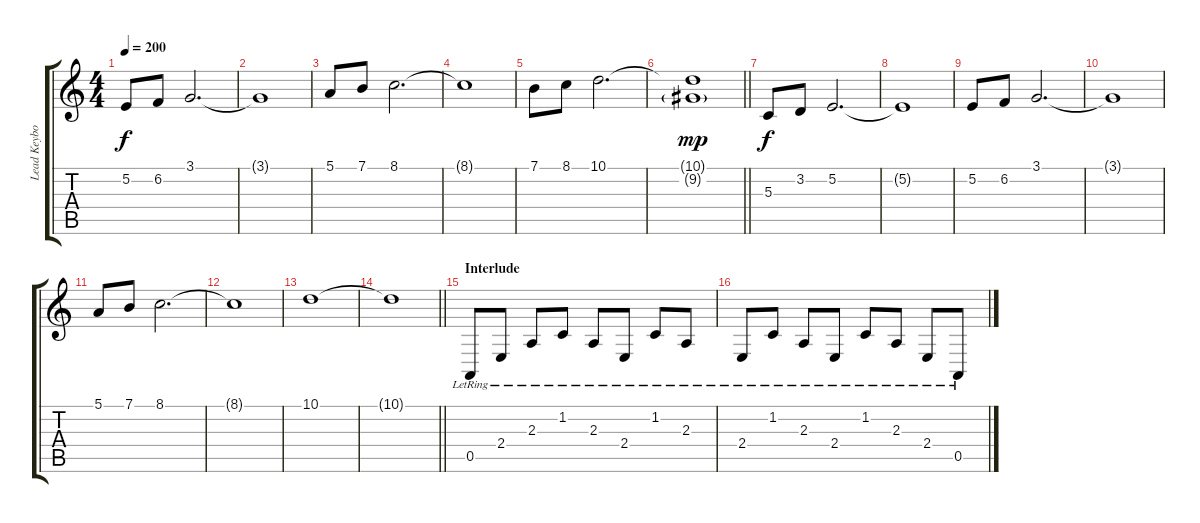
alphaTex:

\track ("Lead Keyboard 1: Juha Mäenpää" "Lead Keybo") {instrument synthbrass1}
\staff {score tabs}
\tuning (E4 B3 G3 D3 A2 E2) {hide}
\ts (4 4)
\tempo 200
\clef g2
\ks aminor
5.2.8{dy f} 6.2.8 3.1.2{d} |
3.1{t}.1 |
5.1.8 7.1.8 8.1.2{d} |
8.1{t}.1 |
7.1.8 8.1.8 10.1.2{d} |
\barLineRight lightlight
(10.1{t} 9.2{g}).1{dy mp} |
5.3.8{dy f} 3.2.8 5.2.2{d} |
5.2{t}.1 |
5.2.8 6.2.8 3.1.2{d} |
3.1{t}.1 |
5.1.8 7.1.8 8.1.2{d} |
8.1{t}.1 |
10.1.1 |
\barLineRight lightlight
10.1{t}.1 |
\section ("" "Interlude")
0.5{lr}.8{instrument brightacousticpiano} 2.4{lr}.8 2.3{lr}.8 1.2{lr}.8 2.3{lr}.8 2.4{lr}.8 1.2{lr}.8 2.3{lr}.8 |
2.4{lr}.8 1.2{lr}.8 2.3{lr}.8 2.4{lr}.8 1.2{lr}.8 2.3{lr}.8 2.4{lr}.8 0.5{lr}.8
